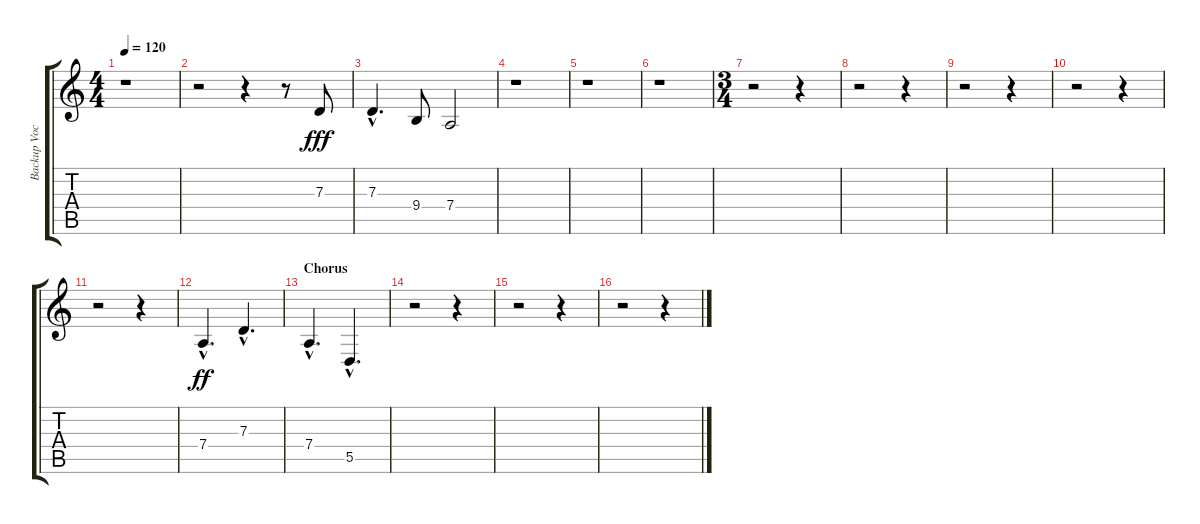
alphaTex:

\track ("Backup Vocals" "Backup Voc") {instrument baritonesax}
\staff {score tabs}
\tuning (E4 B3 G3 D3 A2 E2) {hide}
\ts (4 4)
\tempo 120
\clef g2
\ks c
r.1{dy fff} |
r.2 r.4 r.8 7.3.8 |
7.3{hac}.4{d} 9.4.8 7.4.2 |
r.1 |
r.1 |
r.1 |
\ts (3 4)
r.2 r.4 |
r.2 r.4 |
r.2 r.4 |
r.2 r.4 |
r.2 r.4 |
7.4{hac}.4{d dy ff} 7.3{hac}.4{d} |
\section ("" "Chorus")
7.4{hac}.4{d} 5.5{hac}.4{d} |
r.2 r.4 |
r.2 r.4 |
r.2 r.4
